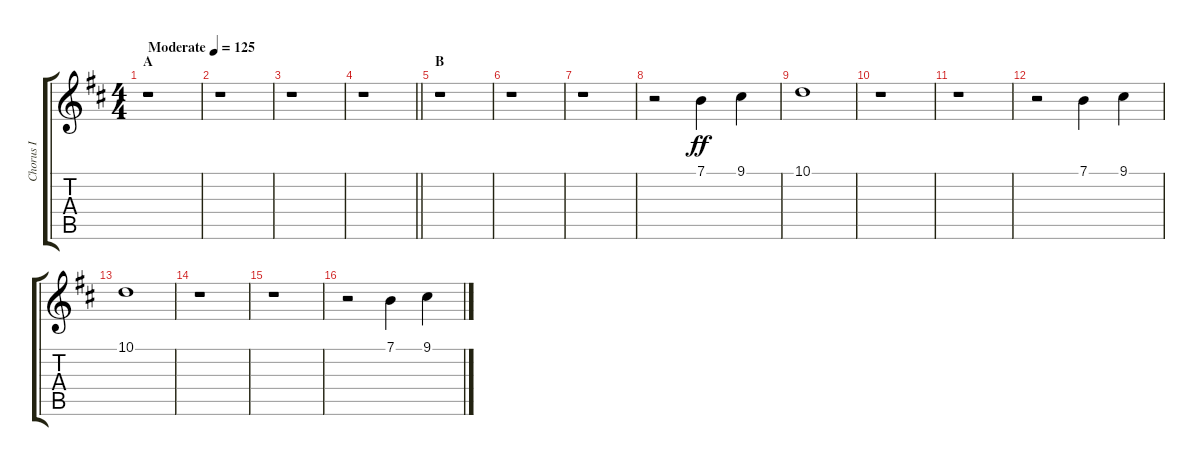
\track ("Chorus I" "Chorus I") {instrument voiceoohs}
\staff {score tabs}
\tuning (E4 B3 G3 D3 A2 E2) {hide}
\ts (4 4)
\section ("" "A")
\tempo (125 "Moderate")
\clef g2
\ks d
r.1{dy ff instrument voiceoohs} |
r.1 |
r.1 |
\barLineRight lightlight
r.1 |
\section ("" "B")
r.1 |
r.1 |
r.1 |
r.2 7.1.4 9.1.4 |
10.1.1 |
r.1 |
r.1 |
r.2 7.1.4 9.1.4 |
10.1.1 |
r.1 |
r.1 |
r.2 7.1.4 9.1.4
